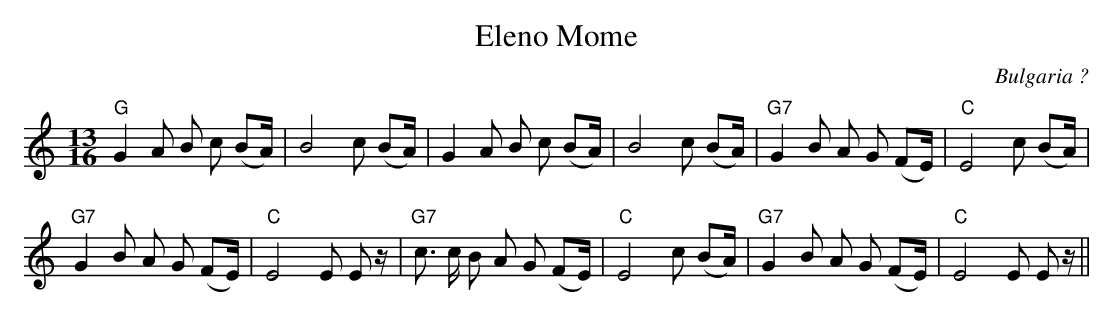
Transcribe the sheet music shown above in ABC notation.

X:1
T:Eleno Mome
O:Bulgaria ?
M:13/16
L:1/8
K:C
"G"G2 A B c (BA/)|B4 c (BA/)|\
G2 A B c (BA/)|B4 c (BA/)|\
"G7"G2 B A G (FE/)|"C"E4 c (BA/)|
"G7"G2 B A G (FE/)|"C"E4 E E z/ |\
"G7"c3/2 c/ B A G (FE/)|"C"E4 c (BA/)|\
"G7"G2 B A G (FE/)|"C"E4 E E z/||
